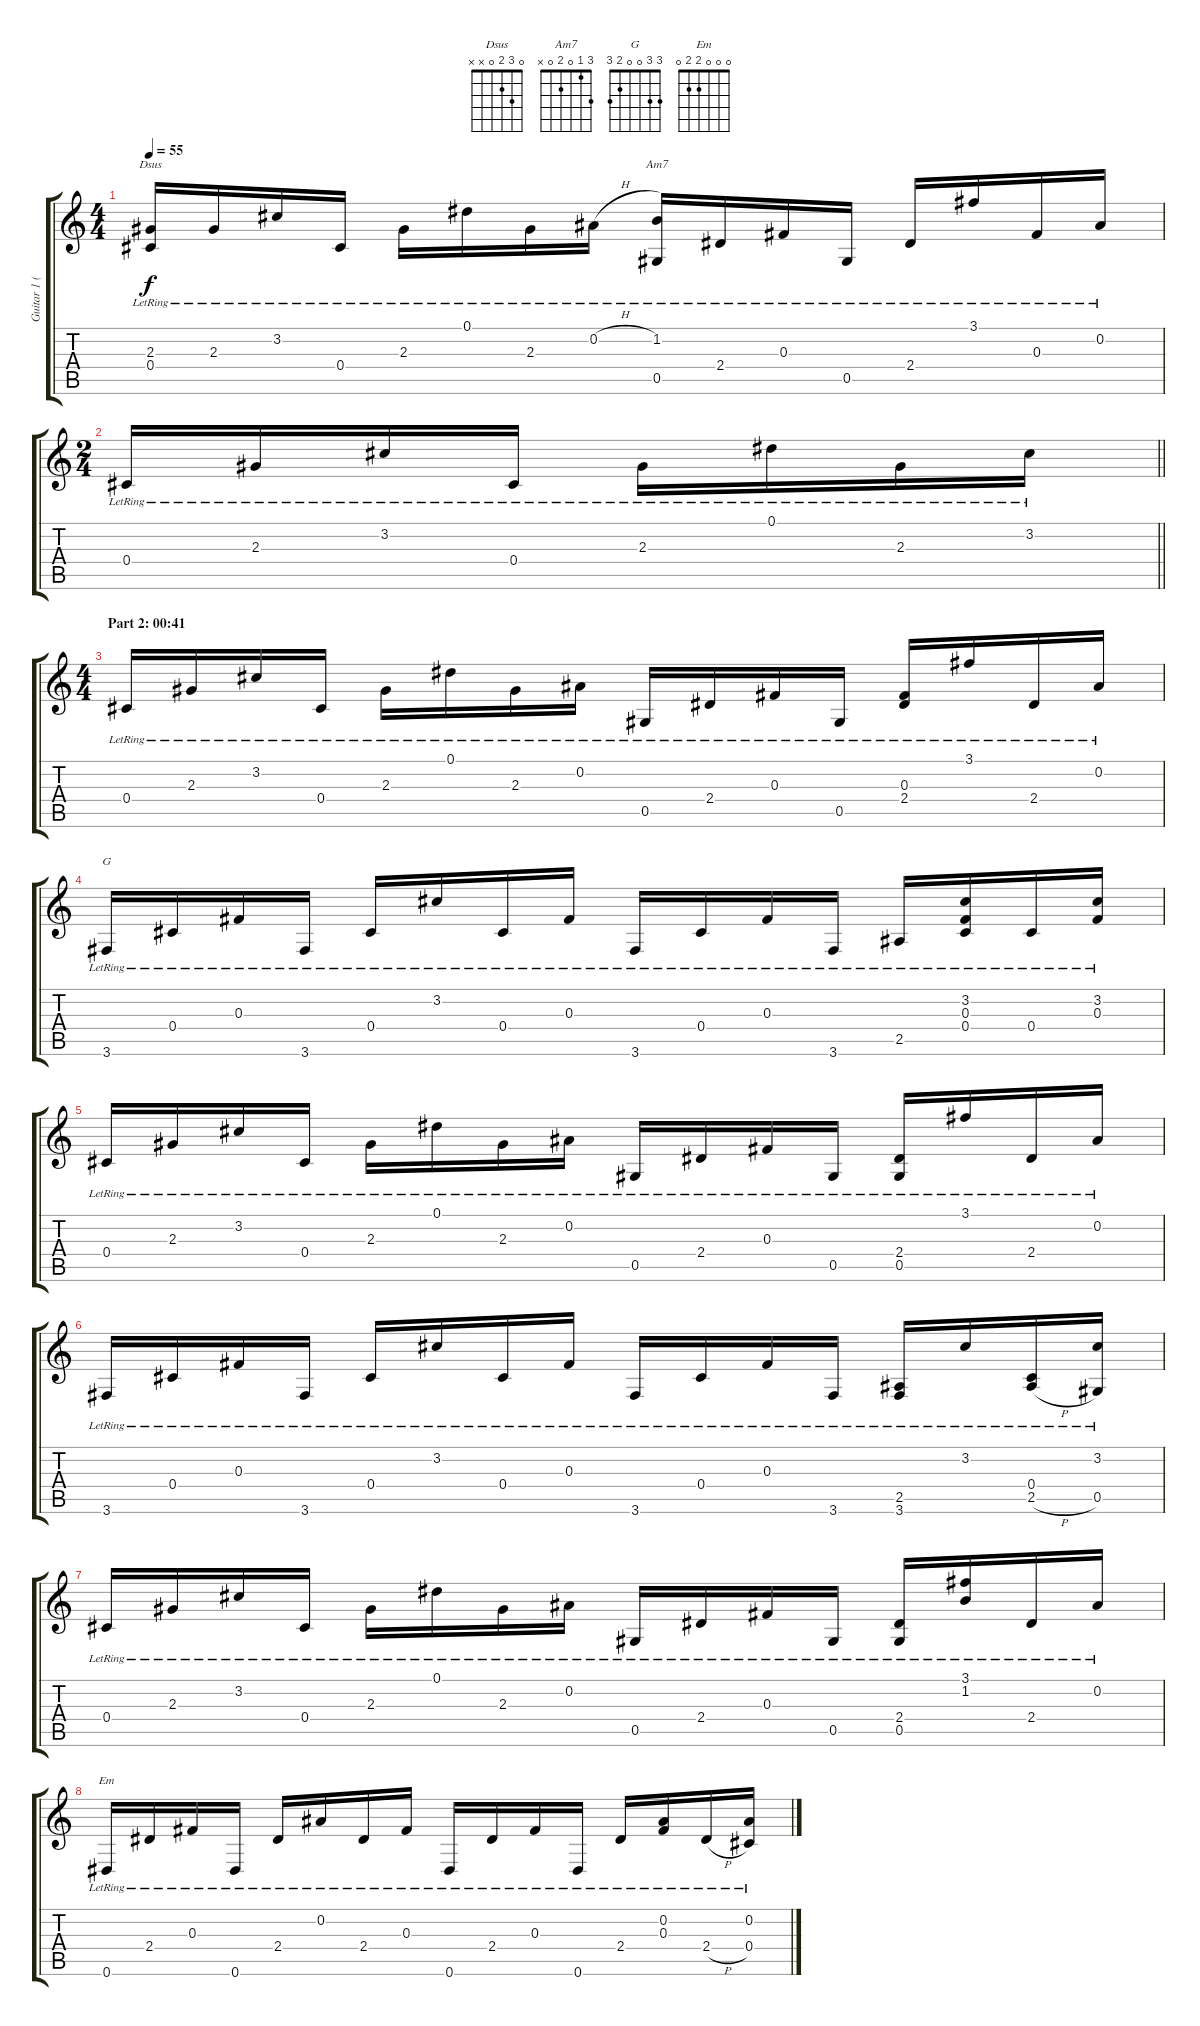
\track ("Guitar 1 (Nylon Fingerstyle)" "Guitar 1 (") {instrument acousticguitarnylon}
\staff {score tabs}
\tuning (Eb4 Bb3 Gb3 Db3 Ab2 Eb2) {hide}
\chord ("Dsus" 0 3 2 0 x x)
\chord ("Am7" 3 1 0 2 0 x)
\chord ("G" 3 3 0 0 2 3)
\chord ("Em" 0 0 0 2 2 0)
\ts (4 4)
\tempo 55
\clef g2
\ks c
(2.3{lr} 0.4{lr}).16{ch "Dsus" dy f} 2.3{lr}.16 3.2{lr}.16 0.4{lr}.16 2.3{lr}.16 0.1{lr}.16 2.3{lr}.16 0.2{h lr}.16 (1.2{lr} 0.5{lr}).16{ch "Am7"} 2.4{lr}.16 0.3{lr}.16 0.5{lr}.16 2.4{lr}.16 3.1{lr}.16 0.3{lr}.16 0.2{lr}.16 |
\ts (2 4)
\barLineRight lightlight
0.4{lr}.16 2.3{lr}.16 3.2{lr}.16 0.4{lr}.16 2.3{lr}.16 0.1{lr}.16 2.3{lr}.16 3.2{lr}.16 |
\ts (4 4)
\section ("" "Part 2: 00:41")
0.4{lr}.16 2.3{lr}.16 3.2{lr}.16 0.4{lr}.16 2.3{lr}.16 0.1{lr}.16 2.3{lr}.16 0.2{lr}.16 0.5{lr}.16 2.4{lr}.16 0.3{lr}.16 0.5{lr}.16 (0.3{lr} 2.4{lr}).16 3.1{lr}.16 2.4{lr}.16 0.2{lr}.16 |
3.6{lr}.16{ch "G"} 0.4{lr}.16 0.3{lr}.16 3.6{lr}.16 0.4{lr}.16 3.2{lr}.16 0.4{lr}.16 0.3{lr}.16 3.6{lr}.16 0.4{lr}.16 0.3{lr}.16 3.6{lr}.16 2.5{lr}.16 (3.2{lr} 0.3{lr} 0.4{lr}).16 0.4{lr}.16 (3.2{lr} 0.3{lr}).16 |
0.4{lr}.16 2.3{lr}.16 3.2{lr}.16 0.4{lr}.16 2.3{lr}.16 0.1{lr}.16 2.3{lr}.16 0.2{lr}.16 0.5{lr}.16 2.4{lr}.16 0.3{lr}.16 0.5{lr}.16 (2.4{lr} 0.5{lr}).16 3.1{lr}.16 2.4{lr}.16 0.2{lr}.16 |
3.6{lr}.16 0.4{lr}.16 0.3{lr}.16 3.6{lr}.16 0.4{lr}.16 3.2{lr}.16 0.4{lr}.16 0.3{lr}.16 3.6{lr}.16 0.4{lr}.16 0.3{lr}.16 3.6{lr}.16 (2.5{lr} 3.6{lr}).16 3.2{lr}.16 (0.4{lr} 2.5{h lr}).16 (3.2{lr} 0.5{lr}).16 |
0.4{lr}.16 2.3{lr}.16 3.2{lr}.16 0.4{lr}.16 2.3{lr}.16 0.1{lr}.16 2.3{lr}.16 0.2{lr}.16 0.5{lr}.16 2.4{lr}.16 0.3{lr}.16 0.5{lr}.16 (2.4{lr} 0.5{lr}).16 (3.1{lr} 1.2{lr}).16 2.4{lr}.16 0.2{lr}.16 |
0.6{lr}.16{ch "Em"} 2.4{lr}.16 0.3{lr}.16 0.6{lr}.16 2.4{lr}.16 0.2{lr}.16 2.4{lr}.16 0.3{lr}.16 0.6{lr}.16 2.4{lr}.16 0.3{lr}.16 0.6{lr}.16 2.4{lr}.16 (0.2{lr} 0.3{lr}).16 2.4{h lr}.16 (0.2{lr} 0.4{lr}).16
